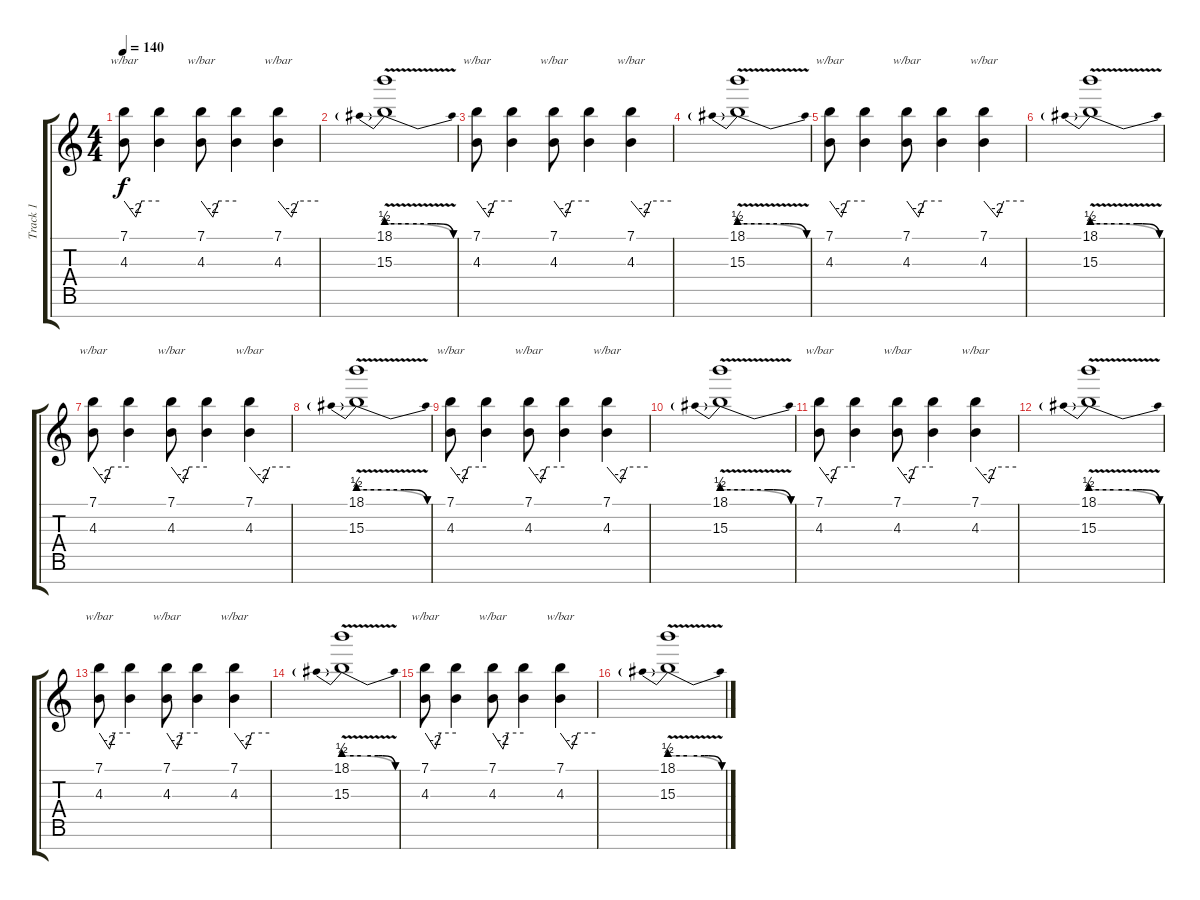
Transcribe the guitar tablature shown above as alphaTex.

\track ("Track 1" "Track 1") {instrument overdrivenguitar}
\staff {score tabs}
\tuning (E4 B3 G3 D3 A2 E2 B1) {hide}
\ts (4 4)
\tempo 140
\clef g2
\ks c
(7.1 4.3).8{tbe (custom default 0 0 20 -8 30 0 60 0) dy f instrument overdrivenguitar} (7.1{t} 4.3{t}).4 (7.1 4.3).8{tbe (custom default 0 0 20 -8 30 0 60 0)} (7.1{t} 4.3{t}).4 (7.1 4.3).4{tbe (custom default 0 0 20 -8 30 0 60 0)} |
(18.1{be (custom 0 2 20 2 40 2 45 2 60 0) v} 15.3{be (prebendrelease 0 2 60 0)}).1 |
(7.1 4.3).8{tbe (custom default 0 0 20 -8 30 0 60 0)} (7.1{t} 4.3{t}).4 (7.1 4.3).8{tbe (custom default 0 0 20 -8 30 0 60 0)} (7.1{t} 4.3{t}).4 (7.1 4.3).4{tbe (custom default 0 0 20 -8 30 0 60 0)} |
(18.1{be (custom 0 2 20 2 40 2 45 2 60 0) v} 15.3{be (prebendrelease 0 2 60 0)}).1 |
(7.1 4.3).8{tbe (custom default 0 0 20 -8 30 0 60 0)} (7.1{t} 4.3{t}).4 (7.1 4.3).8{tbe (custom default 0 0 20 -8 30 0 60 0)} (7.1{t} 4.3{t}).4 (7.1 4.3).4{tbe (custom default 0 0 20 -8 30 0 60 0)} |
(18.1{be (custom 0 2 20 2 40 2 45 2 60 0) v} 15.3{be (prebendrelease 0 2 60 0)}).1 |
(7.1 4.3).8{tbe (custom default 0 0 20 -8 30 0 60 0)} (7.1{t} 4.3{t}).4 (7.1 4.3).8{tbe (custom default 0 0 20 -8 30 0 60 0)} (7.1{t} 4.3{t}).4 (7.1 4.3).4{tbe (custom default 0 0 20 -8 30 0 60 0)} |
(18.1{be (custom 0 2 20 2 40 2 45 2 60 0) v} 15.3{be (prebendrelease 0 2 60 0)}).1 |
(7.1 4.3).8{tbe (custom default 0 0 20 -8 30 0 60 0)} (7.1{t} 4.3{t}).4 (7.1 4.3).8{tbe (custom default 0 0 20 -8 30 0 60 0)} (7.1{t} 4.3{t}).4 (7.1 4.3).4{tbe (custom default 0 0 20 -8 30 0 60 0)} |
(18.1{be (custom 0 2 20 2 40 2 45 2 60 0) v} 15.3{be (prebendrelease 0 2 60 0)}).1 |
(7.1 4.3).8{tbe (custom default 0 0 20 -8 30 0 60 0)} (7.1{t} 4.3{t}).4 (7.1 4.3).8{tbe (custom default 0 0 20 -8 30 0 60 0)} (7.1{t} 4.3{t}).4 (7.1 4.3).4{tbe (custom default 0 0 20 -8 30 0 60 0)} |
(18.1{be (custom 0 2 20 2 40 2 45 2 60 0) v} 15.3{be (prebendrelease 0 2 60 0)}).1 |
(7.1 4.3).8{tbe (custom default 0 0 20 -8 30 0 60 0)} (7.1{t} 4.3{t}).4 (7.1 4.3).8{tbe (custom default 0 0 20 -8 30 0 60 0)} (7.1{t} 4.3{t}).4 (7.1 4.3).4{tbe (custom default 0 0 20 -8 30 0 60 0)} |
(18.1{be (custom 0 2 20 2 40 2 45 2 60 0) v} 15.3{be (prebendrelease 0 2 60 0)}).1 |
(7.1 4.3).8{tbe (custom default 0 0 20 -8 30 0 60 0)} (7.1{t} 4.3{t}).4 (7.1 4.3).8{tbe (custom default 0 0 20 -8 30 0 60 0)} (7.1{t} 4.3{t}).4 (7.1 4.3).4{tbe (custom default 0 0 20 -8 30 0 60 0)} |
(18.1{be (custom 0 2 20 2 40 2 45 2 60 0) v} 15.3{be (prebendrelease 0 2 60 0)}).1
